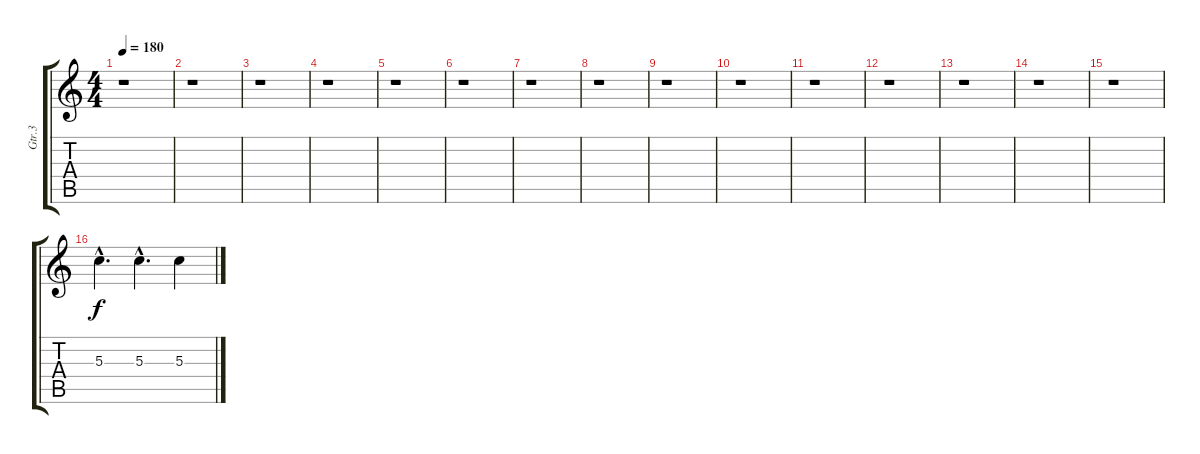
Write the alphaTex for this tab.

\track ("Gtr.3" "Gtr.3") {instrument overdrivenguitar}
\staff {score tabs}
\tuning (E4 B3 G3 D3 A2 E2) {hide}
\ts (4 4)
\tempo 180
\clef g2
\ks c
r.1{dy f} |
r.1 |
r.1 |
r.1 |
r.1 |
r.1 |
r.1 |
r.1 |
r.1 |
r.1 |
r.1 |
r.1 |
r.1 |
r.1 |
r.1 |
5.3{hac}.4{d} 5.3{hac}.4{d} 5.3.4
